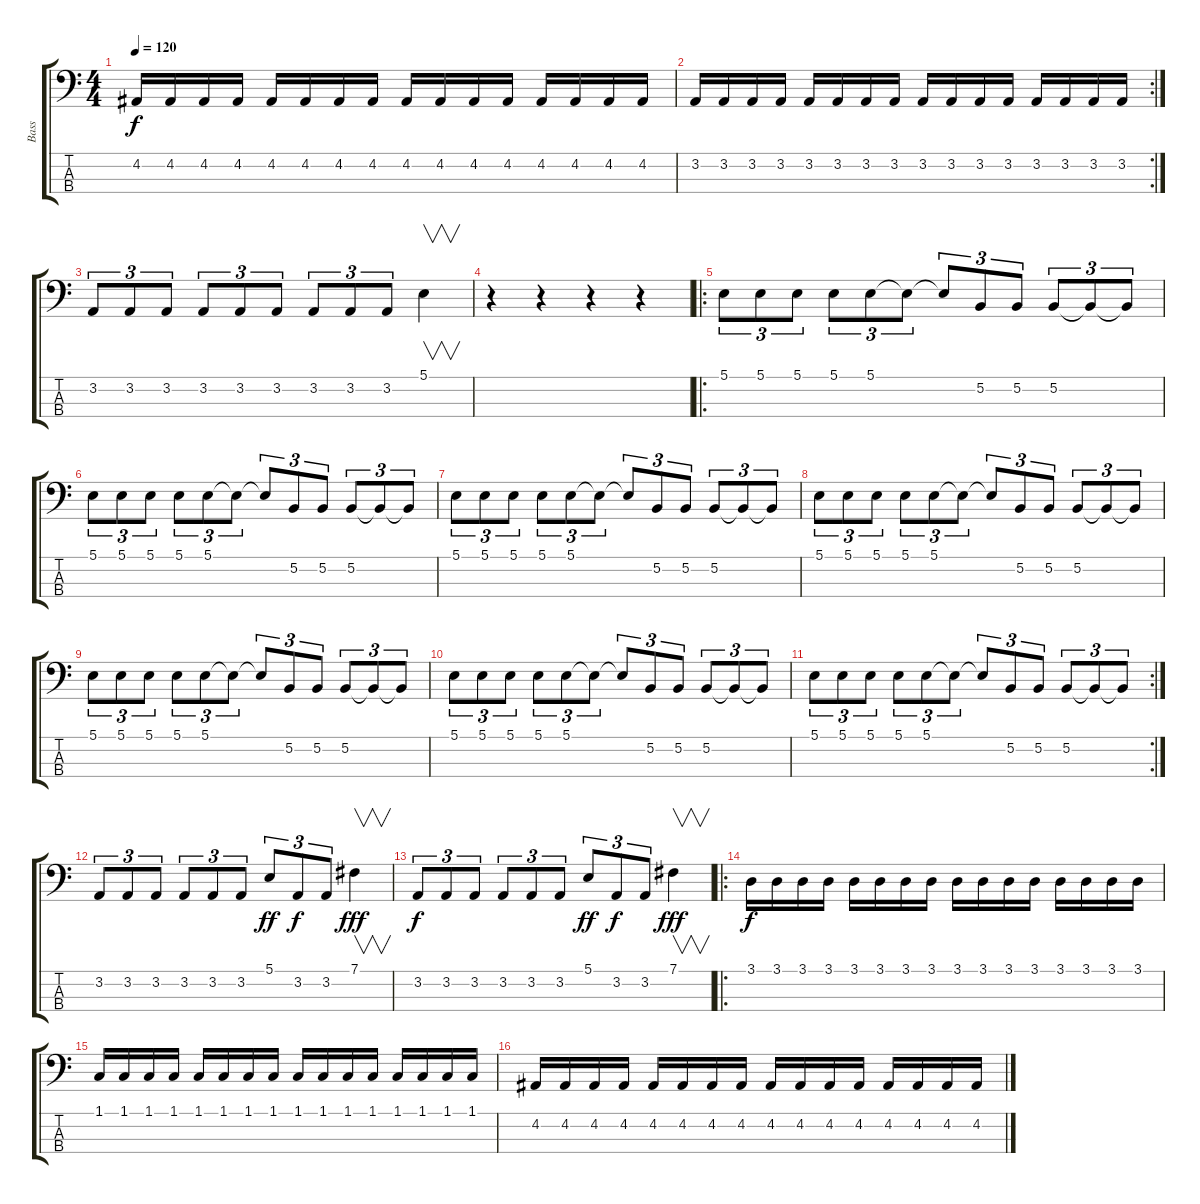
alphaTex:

\track ("Bass" "Bass") {instrument electricbassfinger}
\staff {score tabs}
\tuning (B1 Gb1 Db1 Ab0) {hide}
\ts (4 4)
\tempo 120
\clef f4
\ks c
4.2.16{dy f} 4.2.16 4.2.16 4.2.16 4.2.16 4.2.16 4.2.16 4.2.16 4.2.16 4.2.16 4.2.16 4.2.16 4.2.16 4.2.16 4.2.16 4.2.16 |
\rc 2
3.2.16 3.2.16 3.2.16 3.2.16 3.2.16 3.2.16 3.2.16 3.2.16 3.2.16 3.2.16 3.2.16 3.2.16 3.2.16 3.2.16 3.2.16 3.2.16 |
3.2.8{tu (3 2)} 3.2.8{tu (3 2)} 3.2.8{tu (3 2)} 3.2.8{tu (3 2)} 3.2.8{tu (3 2)} 3.2.8{tu (3 2)} 3.2.8{tu (3 2)} 3.2.8{tu (3 2)} 3.2.8{tu (3 2)} 5.1.4{v} |
r.4 r.4 r.4 r.4 |
\ro
5.1.8{tu (3 2)} 5.1.8{tu (3 2)} 5.1.8{tu (3 2)} 5.1.8{tu (3 2)} 5.1.8{tu (3 2)} 5.1{t}.8{tu (3 2)} 5.1{t}.8{tu (3 2)} 5.2.8{tu (3 2)} 5.2.8{tu (3 2)} 5.2.8{tu (3 2)} 5.2{t}.8{tu (3 2)} 5.2{t}.8{tu (3 2)} |
5.1.8{tu (3 2)} 5.1.8{tu (3 2)} 5.1.8{tu (3 2)} 5.1.8{tu (3 2)} 5.1.8{tu (3 2)} 5.1{t}.8{tu (3 2)} 5.1{t}.8{tu (3 2)} 5.2.8{tu (3 2)} 5.2.8{tu (3 2)} 5.2.8{tu (3 2)} 5.2{t}.8{tu (3 2)} 5.2{t}.8{tu (3 2)} |
5.1.8{tu (3 2)} 5.1.8{tu (3 2)} 5.1.8{tu (3 2)} 5.1.8{tu (3 2)} 5.1.8{tu (3 2)} 5.1{t}.8{tu (3 2)} 5.1{t}.8{tu (3 2)} 5.2.8{tu (3 2)} 5.2.8{tu (3 2)} 5.2.8{tu (3 2)} 5.2{t}.8{tu (3 2)} 5.2{t}.8{tu (3 2)} |
5.1.8{tu (3 2)} 5.1.8{tu (3 2)} 5.1.8{tu (3 2)} 5.1.8{tu (3 2)} 5.1.8{tu (3 2)} 5.1{t}.8{tu (3 2)} 5.1{t}.8{tu (3 2)} 5.2.8{tu (3 2)} 5.2.8{tu (3 2)} 5.2.8{tu (3 2)} 5.2{t}.8{tu (3 2)} 5.2{t}.8{tu (3 2)} |
5.1.8{tu (3 2)} 5.1.8{tu (3 2)} 5.1.8{tu (3 2)} 5.1.8{tu (3 2)} 5.1.8{tu (3 2)} 5.1{t}.8{tu (3 2)} 5.1{t}.8{tu (3 2)} 5.2.8{tu (3 2)} 5.2.8{tu (3 2)} 5.2.8{tu (3 2)} 5.2{t}.8{tu (3 2)} 5.2{t}.8{tu (3 2)} |
5.1.8{tu (3 2)} 5.1.8{tu (3 2)} 5.1.8{tu (3 2)} 5.1.8{tu (3 2)} 5.1.8{tu (3 2)} 5.1{t}.8{tu (3 2)} 5.1{t}.8{tu (3 2)} 5.2.8{tu (3 2)} 5.2.8{tu (3 2)} 5.2.8{tu (3 2)} 5.2{t}.8{tu (3 2)} 5.2{t}.8{tu (3 2)} |
\rc 2
5.1.8{tu (3 2)} 5.1.8{tu (3 2)} 5.1.8{tu (3 2)} 5.1.8{tu (3 2)} 5.1.8{tu (3 2)} 5.1{t}.8{tu (3 2)} 5.1{t}.8{tu (3 2)} 5.2.8{tu (3 2)} 5.2.8{tu (3 2)} 5.2.8{tu (3 2)} 5.2{t}.8{tu (3 2)} 5.2{t}.8{tu (3 2)} |
3.2.8{tu (3 2)} 3.2.8{tu (3 2)} 3.2.8{tu (3 2)} 3.2.8{tu (3 2)} 3.2.8{tu (3 2)} 3.2.8{tu (3 2)} 5.1.8{tu (3 2) dy ff} 3.2.8{tu (3 2) dy f} 3.2.8{tu (3 2)} 7.1.4{v dy fff} |
3.2.8{tu (3 2) dy f} 3.2.8{tu (3 2)} 3.2.8{tu (3 2)} 3.2.8{tu (3 2)} 3.2.8{tu (3 2)} 3.2.8{tu (3 2)} 5.1.8{tu (3 2) dy ff} 3.2.8{tu (3 2) dy f} 3.2.8{tu (3 2)} 7.1.4{v dy fff} |
\ro
3.1.16{dy f} 3.1.16 3.1.16 3.1.16 3.1.16 3.1.16 3.1.16 3.1.16 3.1.16 3.1.16 3.1.16 3.1.16 3.1.16 3.1.16 3.1.16 3.1.16 |
1.1.16 1.1.16 1.1.16 1.1.16 1.1.16 1.1.16 1.1.16 1.1.16 1.1.16 1.1.16 1.1.16 1.1.16 1.1.16 1.1.16 1.1.16 1.1.16 |
4.2.16 4.2.16 4.2.16 4.2.16 4.2.16 4.2.16 4.2.16 4.2.16 4.2.16 4.2.16 4.2.16 4.2.16 4.2.16 4.2.16 4.2.16 4.2.16
